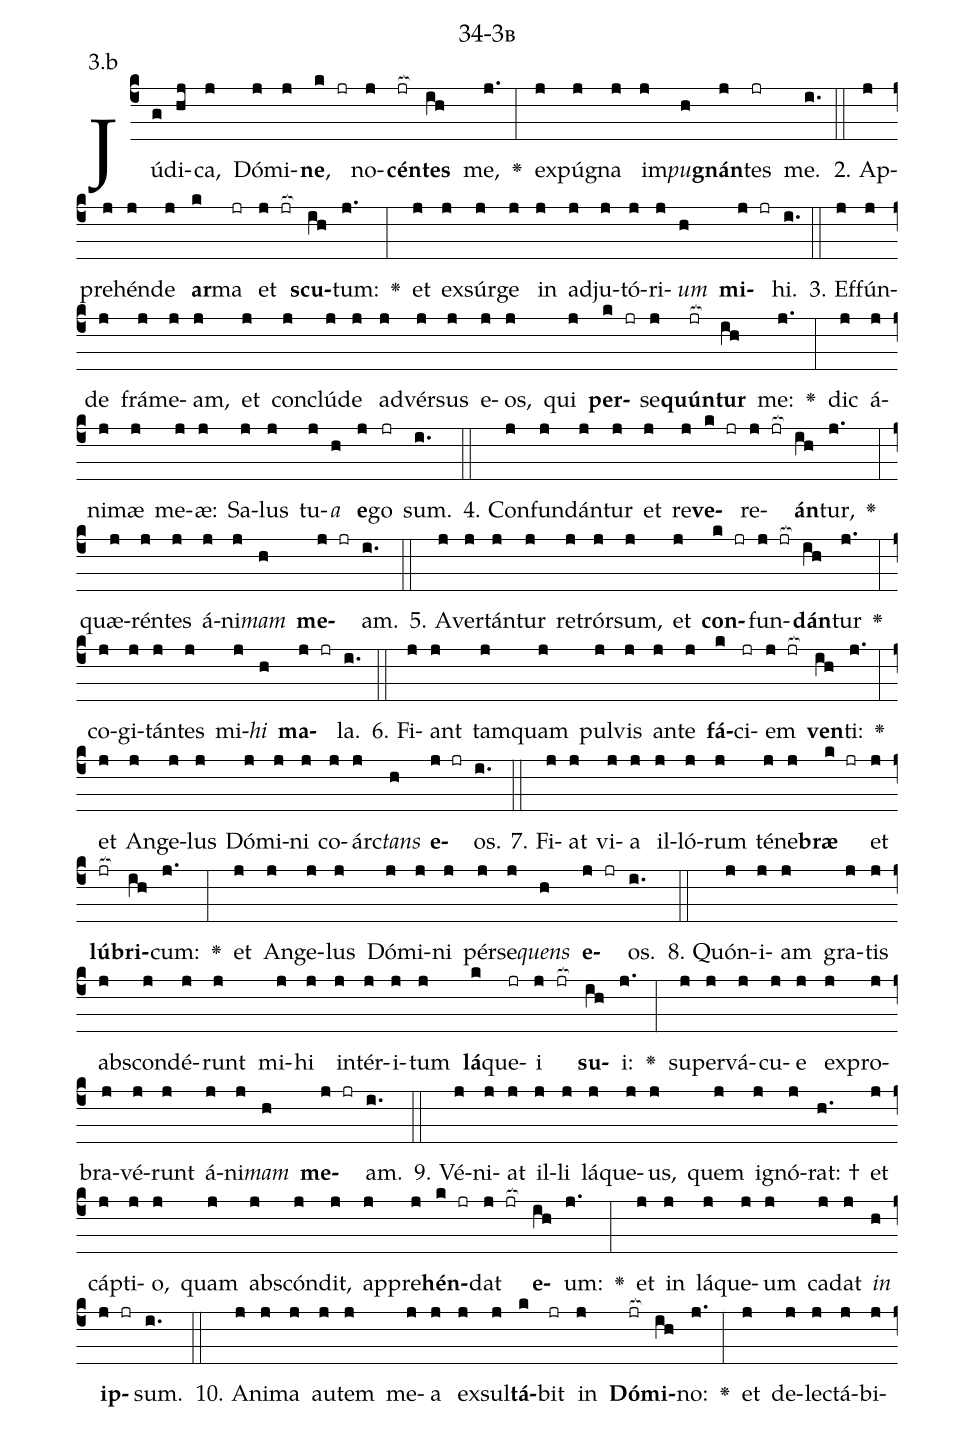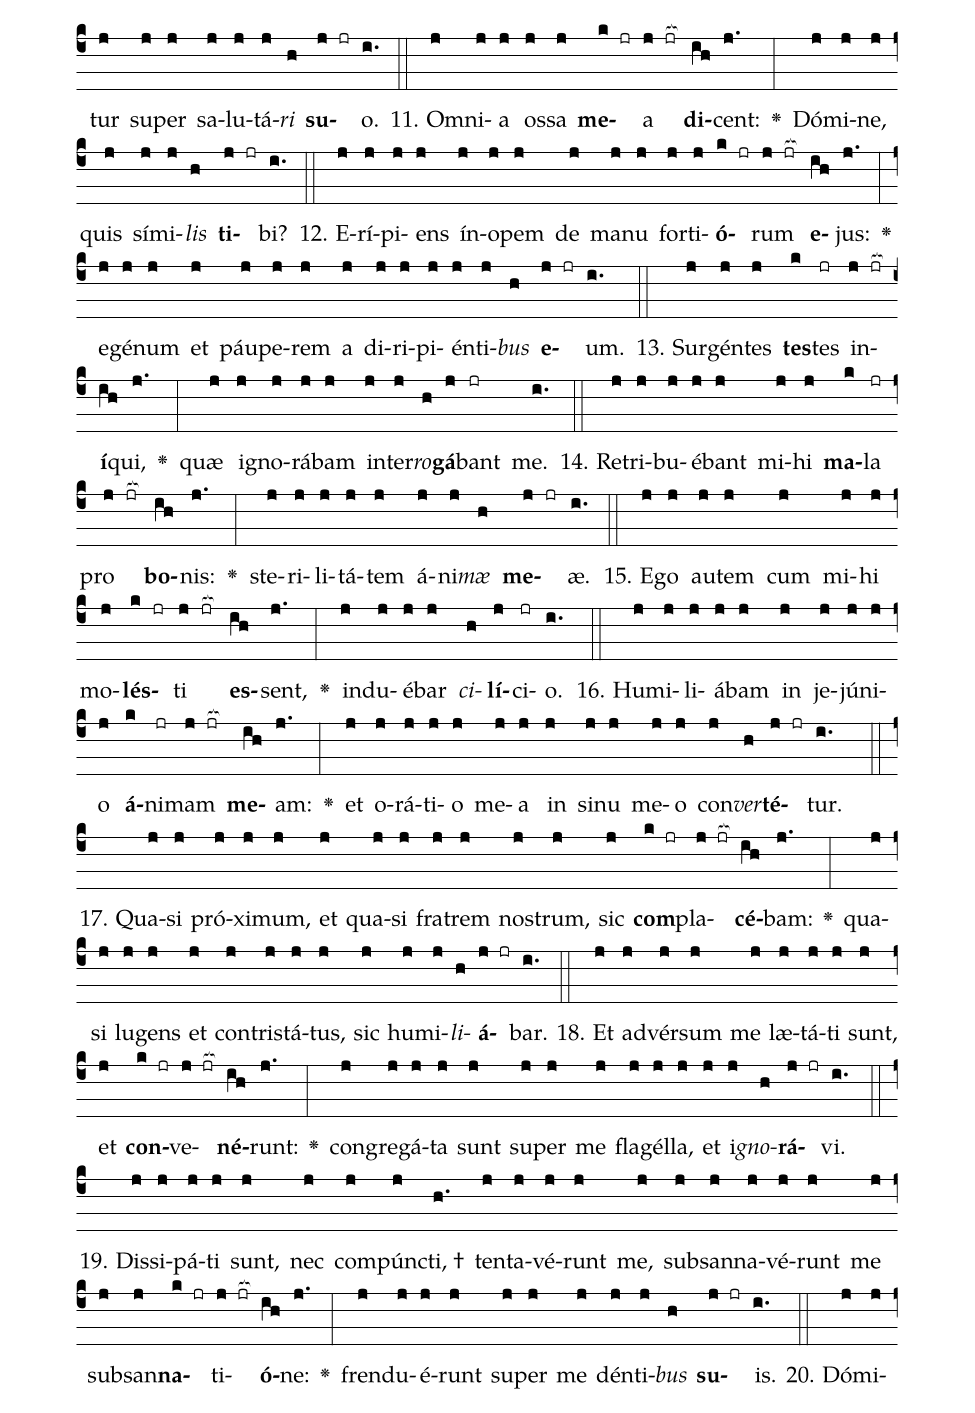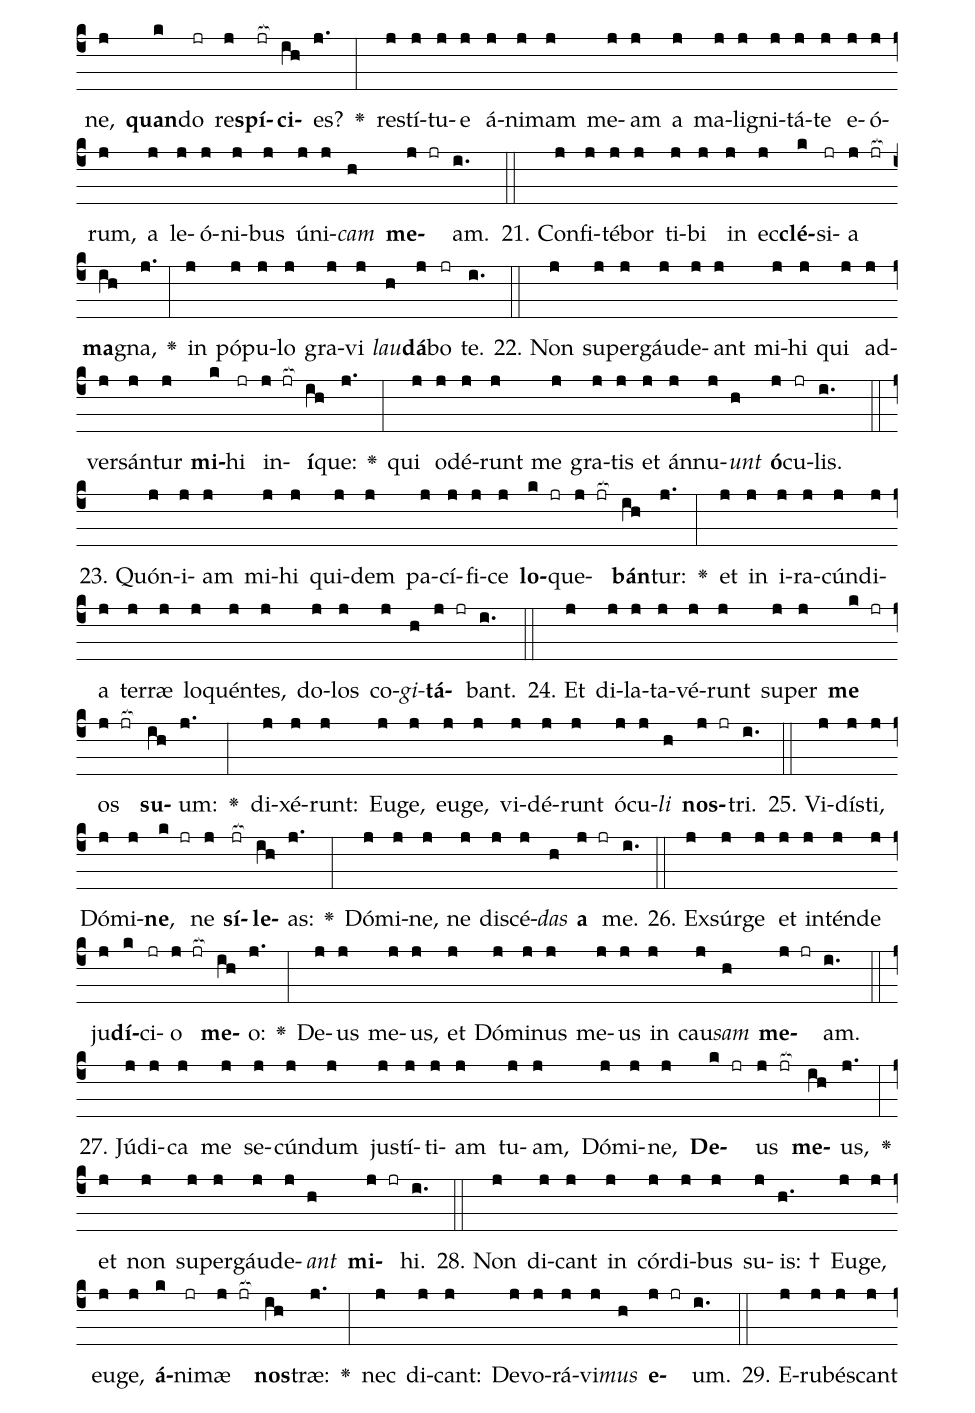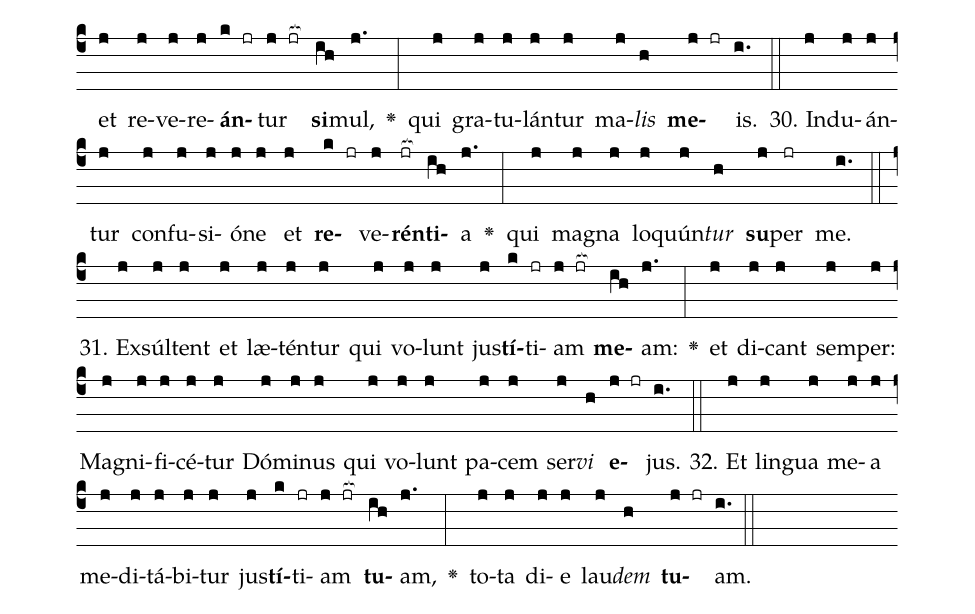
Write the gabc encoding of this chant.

name: 34-3b;
annotation: 3.b;
%%
(c4)Jú(g)di(hj)ca,(j) Dó(j)mi(j)<b>ne</b>,(k jr) no(j)<b>cén</b>(jr[ocb:1{])<b>tes</b>(ih[ocb:0}]) me,(j.) <v>\greheightstar</v>(:) ex(j)pú(j)gna(j) im(j)<i>pu</i>(h)<b>gnán</b>(j)tes(jr) me.(i.) (::)
2. Ap(j)pre(j)hén(j)de(j) <b>ar</b>(k)ma(jr) et(j jr[ocb:1{]) <b>scu</b>(ih[ocb:0}])tum:(j.) <v>\greheightstar</v>(:) et(j) ex(j)súr(j)ge(j) in(j) ad(j)ju(j)tó(j)ri(j)<i>um</i>(h) <b>mi</b>(j jr)hi.(i.) (::)
3. Ef(j)fún(j)de(j) frá(j)me(j)am,(j) et(j) con(j)clú(j)de(j) ad(j)vér(j)sus(j) e(j)os,(j) qui(j) <b>per</b>(k jr)se(j)<b>quún</b>(jr[ocb:1{])<b>tur</b>(ih[ocb:0}]) me:(j.) <v>\greheightstar</v>(:) dic(j) á(j)ni(j)mæ(j) me(j)æ:(j) Sa(j)lus(j) tu(j)<i>a</i>(h) <b>e</b>(j)go(jr) sum.(i.) (::)
4. Con(j)fun(j)dán(j)tur(j) et(j) re(j)<b>ve</b>(k jr)re(j jr[ocb:1{])<b>án</b>(ih[ocb:0}])tur,(j.) <v>\greheightstar</v>(:) quæ(j)rén(j)tes(j) á(j)ni(j)<i>mam</i>(h) <b>me</b>(j jr)am.(i.) (::)
5. A(j)ver(j)tán(j)tur(j) re(j)trór(j)sum,(j) et(j) <b>con</b>(k jr)fun(j jr[ocb:1{])<b>dán</b>(ih[ocb:0}])tur(j.) <v>\greheightstar</v>(:) co(j)gi(j)tán(j)tes(j) mi(j)<i>hi</i>(h) <b>ma</b>(j jr)la.(i.) (::)
6. Fi(j)ant(j) tam(j)quam(j) pul(j)vis(j) an(j)te(j) <b>fá</b>(k)ci(jr)em(j jr[ocb:1{]) <b>ven</b>(ih[ocb:0}])ti:(j.) <v>\greheightstar</v>(:) et(j) An(j)ge(j)lus(j) Dó(j)mi(j)ni(j) co(j)árc(j)<i>tans</i>(h) <b>e</b>(j jr)os.(i.) (::)
7. Fi(j)at(j) vi(j)a(j) il(j)ló(j)rum(j) té(j)ne(j)<b>bræ</b>(k jr) et(j) <b>lú</b>(jr[ocb:1{])<b>bri</b>(ih[ocb:0}])cum:(j.) <v>\greheightstar</v>(:) et(j) An(j)ge(j)lus(j) Dó(j)mi(j)ni(j) pér(j)se(j)<i>quens</i>(h) <b>e</b>(j jr)os.(i.) (::)
8. Quón(j)i(j)am(j) gra(j)tis(j) abs(j)con(j)dé(j)runt(j) mi(j)hi(j) in(j)tér(j)i(j)tum(j) <b>lá</b>(k)que(jr)i(j jr[ocb:1{]) <b>su</b>(ih[ocb:0}])i:(j.) <v>\greheightstar</v>(:) su(j)per(j)vá(j)cu(j)e(j) ex(j)pro(j)bra(j)vé(j)runt(j) á(j)ni(j)<i>mam</i>(h) <b>me</b>(j jr)am.(i.) (::)
9. Vé(j)ni(j)at(j) il(j)li(j) lá(j)que(j)us,(j) quem(j) i(j)gnó(j)rat: †(h.) et(j) cáp(j)ti(j)o,(j) quam(j) abs(j)cón(j)dit,(j) ap(j)pre(j)<b>hén</b>(k jr)dat(j jr[ocb:1{]) <b>e</b>(ih[ocb:0}])um:(j.) <v>\greheightstar</v>(:) et(j) in(j) lá(j)que(j)um(j) ca(j)dat(j) <i>in</i>(h) <b>ip</b>(j jr)sum.(i.) (::)
10. A(j)ni(j)ma(j) au(j)tem(j) me(j)a(j) ex(j)sul(j)<b>tá</b>(k)bit(jr) in(j) <b>Dó</b>(jr[ocb:1{])<b>mi</b>(ih[ocb:0}])no:(j.) <v>\greheightstar</v>(:) et(j) de(j)lec(j)tá(j)bi(j)tur(j) su(j)per(j) sa(j)lu(j)tá(j)<i>ri</i>(h) <b>su</b>(j jr)o.(i.) (::)
11. Om(j)ni(j)a(j) os(j)sa(j) <b>me</b>(k jr)a(j jr[ocb:1{]) <b>di</b>(ih[ocb:0}])cent:(j.) <v>\greheightstar</v>(:) Dó(j)mi(j)ne,(j) quis(j) sí(j)mi(j)<i>lis</i>(h) <b>ti</b>(j jr)bi?(i.) (::)
12. E(j)rí(j)pi(j)ens(j) ín(j)o(j)pem(j) de(j) ma(j)nu(j) for(j)ti(j)<b>ó</b>(k jr)rum(j jr[ocb:1{]) <b>e</b>(ih[ocb:0}])jus:(j.) <v>\greheightstar</v>(:) e(j)gé(j)num(j) et(j) páu(j)pe(j)rem(j) a(j) di(j)ri(j)pi(j)én(j)ti(j)<i>bus</i>(h) <b>e</b>(j jr)um.(i.) (::)
13. Sur(j)gén(j)tes(j) <b>tes</b>(k)tes(jr) in(j jr[ocb:1{])<b>í</b>(ih[ocb:0}])qui,(j.) <v>\greheightstar</v>(:) quæ(j) i(j)gno(j)rá(j)bam(j) in(j)ter(j)<i>ro</i>(h)<b>gá</b>(j)bant(jr) me.(i.) (::)
14. Re(j)tri(j)bu(j)é(j)bant(j) mi(j)hi(j) <b>ma</b>(k)la(jr) pro(j jr[ocb:1{]) <b>bo</b>(ih[ocb:0}])nis:(j.) <v>\greheightstar</v>(:) ste(j)ri(j)li(j)tá(j)tem(j) á(j)ni(j)<i>mæ</i>(h) <b>me</b>(j jr)æ.(i.) (::)
15. E(j)go(j) au(j)tem(j) cum(j) mi(j)hi(j) mo(j)<b>lés</b>(k jr)ti(j jr[ocb:1{]) <b>es</b>(ih[ocb:0}])sent,(j.) <v>\greheightstar</v>(:) ind(j)u(j)é(j)bar(j) <i>ci</i>(h)<b>lí</b>(j)ci(jr)o.(i.) (::)
16. Hu(j)mi(j)li(j)á(j)bam(j) in(j) je(j)jú(j)ni(j)o(j) <b>á</b>(k)ni(jr)mam(j jr[ocb:1{]) <b>me</b>(ih[ocb:0}])am:(j.) <v>\greheightstar</v>(:) et(j) o(j)rá(j)ti(j)o(j) me(j)a(j) in(j) si(j)nu(j) me(j)o(j) con(j)<i>ver</i>(h)<b>té</b>(j jr)tur.(i.) (::)
17. Qua(j)si(j) pró(j)xi(j)mum,(j) et(j) qua(j)si(j) fra(j)trem(j) nos(j)trum,(j) sic(j) <b>com</b>(k jr)pla(j jr[ocb:1{])<b>cé</b>(ih[ocb:0}])bam:(j.) <v>\greheightstar</v>(:) qua(j)si(j) lu(j)gens(j) et(j) con(j)tris(j)tá(j)tus,(j) sic(j) hu(j)mi(j)<i>li</i>(h)<b>á</b>(j jr)bar.(i.) (::)
18. Et(j) ad(j)vér(j)sum(j) me(j) læ(j)tá(j)ti(j) sunt,(j) et(j) <b>con</b>(k jr)ve(j jr[ocb:1{])<b>né</b>(ih[ocb:0}])runt:(j.) <v>\greheightstar</v>(:) con(j)gre(j)gá(j)ta(j) sunt(j) su(j)per(j) me(j) fla(j)gél(j)la,(j) et(j) i(j)<i>gno</i>(h)<b>rá</b>(j jr)vi.(i.) (::)
19. Dis(j)si(j)pá(j)ti(j) sunt,(j) nec(j) com(j)púnc(j)ti, †(h.) ten(j)ta(j)vé(j)runt(j) me,(j) sub(j)san(j)na(j)vé(j)runt(j) me(j) sub(j)san(j)<b>na</b>(k jr)ti(j jr[ocb:1{])<b>ó</b>(ih[ocb:0}])ne:(j.) <v>\greheightstar</v>(:) fren(j)du(j)é(j)runt(j) su(j)per(j) me(j) dén(j)ti(j)<i>bus</i>(h) <b>su</b>(j jr)is.(i.) (::)
20. Dó(j)mi(j)ne,(j) <b>quan</b>(k)do(jr) re(j)<b>spí</b>(jr[ocb:1{])<b>ci</b>(ih[ocb:0}])es?(j.) <v>\greheightstar</v>(:) re(j)stí(j)tu(j)e(j) á(j)ni(j)mam(j) me(j)am(j) a(j) ma(j)li(j)gni(j)tá(j)te(j) e(j)ó(j)rum,(j) a(j) le(j)ó(j)ni(j)bus(j) ú(j)ni(j)<i>cam</i>(h) <b>me</b>(j jr)am.(i.) (::)
21. Con(j)fi(j)té(j)bor(j) ti(j)bi(j) in(j) ec(j)<b>clé</b>(k)si(jr)a(j jr[ocb:1{]) <b>ma</b>(ih[ocb:0}])gna,(j.) <v>\greheightstar</v>(:) in(j) pó(j)pu(j)lo(j) gra(j)vi(j) <i>lau</i>(h)<b>dá</b>(j)bo(jr) te.(i.) (::)
22. Non(j) su(j)per(j)gáu(j)de(j)ant(j) mi(j)hi(j) qui(j) ad(j)ver(j)sán(j)tur(j) <b>mi</b>(k)hi(jr) in(j jr[ocb:1{])<b>í</b>(ih[ocb:0}])que:(j.) <v>\greheightstar</v>(:) qui(j) o(j)dé(j)runt(j) me(j) gra(j)tis(j) et(j) án(j)nu(j)<i>unt</i>(h) <b>ó</b>(j)cu(jr)lis.(i.) (::)
23. Quón(j)i(j)am(j) mi(j)hi(j) qui(j)dem(j) pa(j)cí(j)fi(j)ce(j) <b>lo</b>(k jr)que(j jr[ocb:1{])<b>bán</b>(ih[ocb:0}])tur:(j.) <v>\greheightstar</v>(:) et(j) in(j) i(j)ra(j)cún(j)di(j)a(j) ter(j)ræ(j) lo(j)quén(j)tes,(j) do(j)los(j) co(j)<i>gi</i>(h)<b>tá</b>(j jr)bant.(i.) (::)
24. Et(j) di(j)la(j)ta(j)vé(j)runt(j) su(j)per(j) <b>me</b>(k jr) os(j jr[ocb:1{]) <b>su</b>(ih[ocb:0}])um:(j.) <v>\greheightstar</v>(:) di(j)xé(j)runt:(j) Eu(j)ge,(j) eu(j)ge,(j) vi(j)dé(j)runt(j) ó(j)cu(j)<i>li</i>(h) <b>nos</b>(j jr)tri.(i.) (::)
25. Vi(j)dís(j)ti,(j) Dó(j)mi(j)<b>ne</b>,(k jr) ne(j) <b>sí</b>(jr[ocb:1{])<b>le</b>(ih[ocb:0}])as:(j.) <v>\greheightstar</v>(:) Dó(j)mi(j)ne,(j) ne(j) di(j)scé(j)<i>das</i>(h) <b>a</b>(j jr) me.(i.) (::)
26. Ex(j)súr(j)ge(j) et(j) in(j)tén(j)de(j) ju(j)<b>dí</b>(k)ci(jr)o(j jr[ocb:1{]) <b>me</b>(ih[ocb:0}])o:(j.) <v>\greheightstar</v>(:) De(j)us(j) me(j)us,(j) et(j) Dó(j)mi(j)nus(j) me(j)us(j) in(j) cau(j)<i>sam</i>(h) <b>me</b>(j jr)am.(i.) (::)
27. Jú(j)di(j)ca(j) me(j) se(j)cún(j)dum(j) jus(j)tí(j)ti(j)am(j) tu(j)am,(j) Dó(j)mi(j)ne,(j) <b>De</b>(k jr)us(j jr[ocb:1{]) <b>me</b>(ih[ocb:0}])us,(j.) <v>\greheightstar</v>(:) et(j) non(j) su(j)per(j)gáu(j)de(j)<i>ant</i>(h) <b>mi</b>(j jr)hi.(i.) (::)
28. Non(j) di(j)cant(j) in(j) cór(j)di(j)bus(j) su(j)is: †(h.) Eu(j)ge,(j) eu(j)ge,(j) <b>á</b>(k)ni(jr)mæ(j jr[ocb:1{]) <b>nos</b>(ih[ocb:0}])træ:(j.) <v>\greheightstar</v>(:) nec(j) di(j)cant:(j) De(j)vo(j)rá(j)vi(j)<i>mus</i>(h) <b>e</b>(j jr)um.(i.) (::)
29. E(j)ru(j)bés(j)cant(j) et(j) re(j)ve(j)re(j)<b>án</b>(k jr)tur(j jr[ocb:1{]) <b>si</b>(ih[ocb:0}])mul,(j.) <v>\greheightstar</v>(:) qui(j) gra(j)tu(j)lán(j)tur(j) ma(j)<i>lis</i>(h) <b>me</b>(j jr)is.(i.) (::)
30. Ind(j)u(j)án(j)tur(j) con(j)fu(j)si(j)ó(j)ne(j) et(j) <b>re</b>(k jr)ve(j)<b>rén</b>(jr[ocb:1{])<b>ti</b>(ih[ocb:0}])a(j.) <v>\greheightstar</v>(:) qui(j) ma(j)gna(j) lo(j)quún(j)<i>tur</i>(h) <b>su</b>(j)per(jr) me.(i.) (::)
31. Ex(j)súl(j)tent(j) et(j) læ(j)tén(j)tur(j) qui(j) vo(j)lunt(j) jus(j)<b>tí</b>(k)ti(jr)am(j jr[ocb:1{]) <b>me</b>(ih[ocb:0}])am:(j.) <v>\greheightstar</v>(:) et(j) di(j)cant(j) sem(j)per:(j) Ma(j)gni(j)fi(j)cé(j)tur(j) Dó(j)mi(j)nus(j) qui(j) vo(j)lunt(j) pa(j)cem(j) ser(j)<i>vi</i>(h) <b>e</b>(j jr)jus.(i.) (::)
32. Et(j) lin(j)gua(j) me(j)a(j) me(j)di(j)tá(j)bi(j)tur(j) jus(j)<b>tí</b>(k)ti(jr)am(j jr[ocb:1{]) <b>tu</b>(ih[ocb:0}])am,(j.) <v>\greheightstar</v>(:) to(j)ta(j) di(j)e(j) lau(j)<i>dem</i>(h) <b>tu</b>(j jr)am.(i.) (::)
